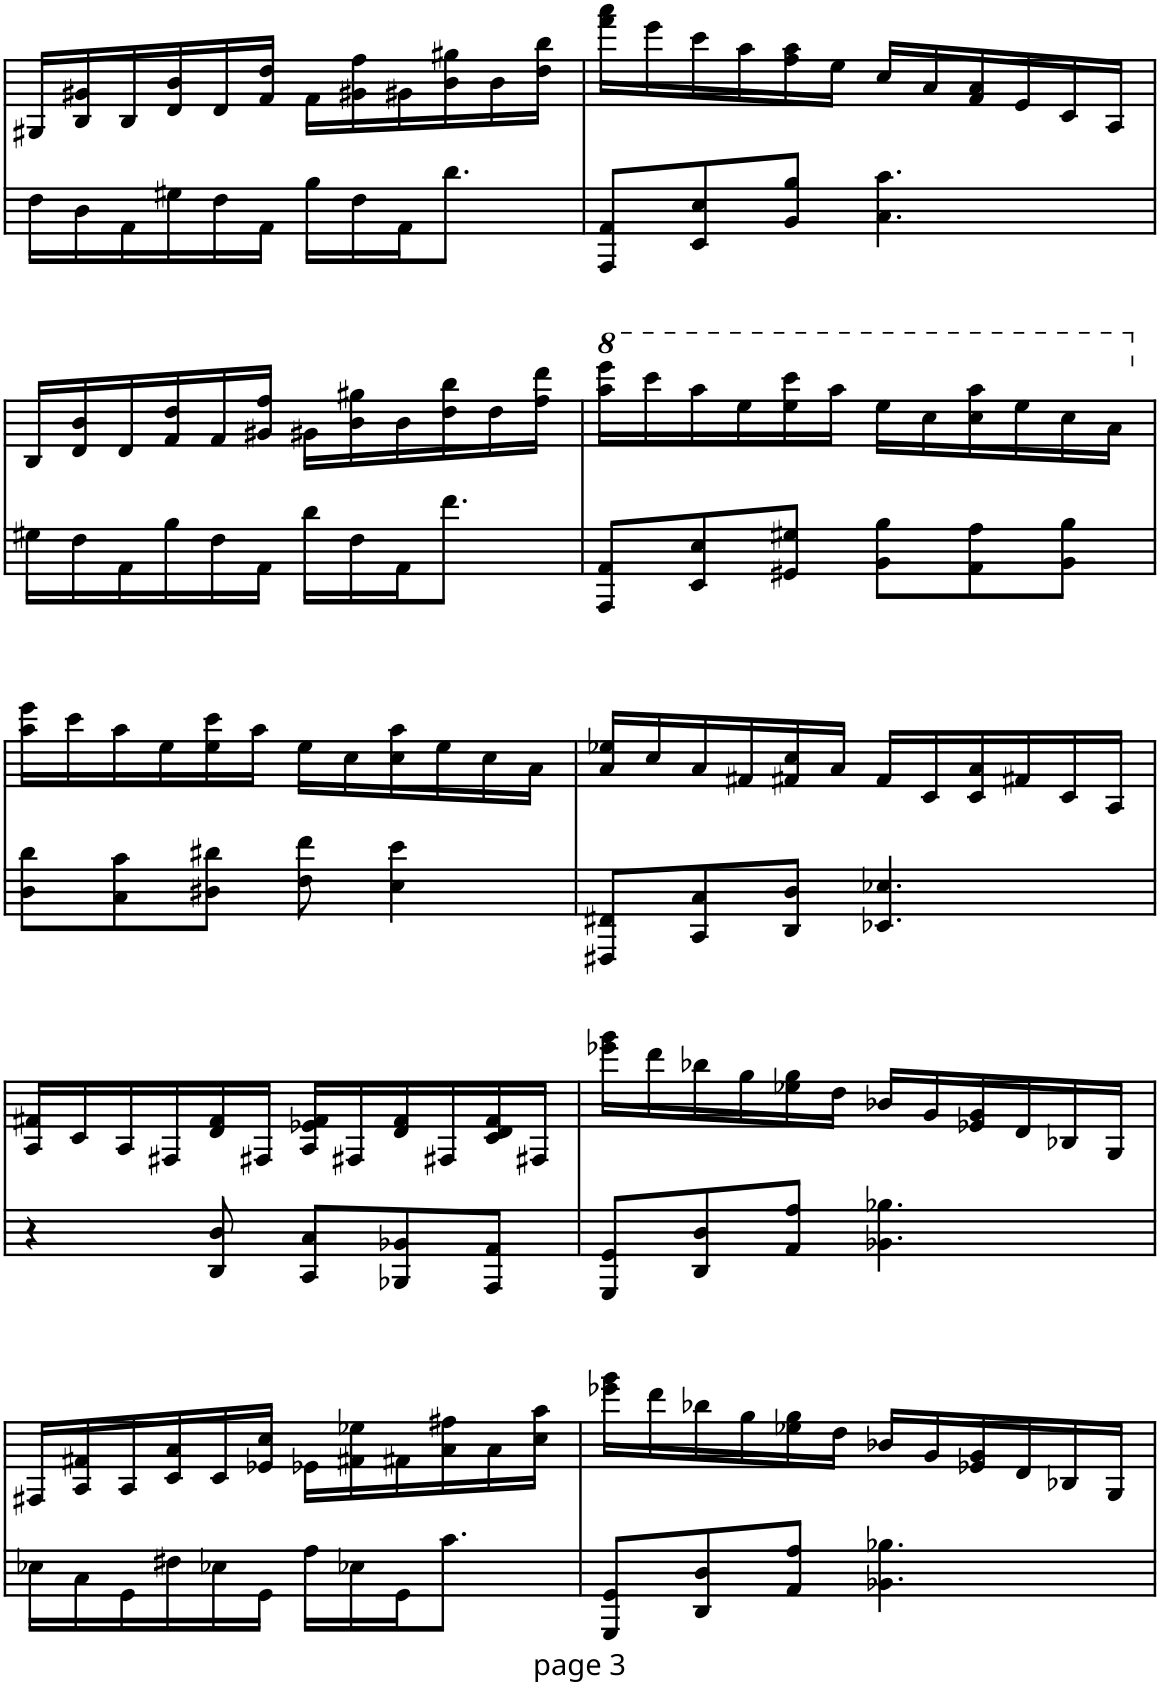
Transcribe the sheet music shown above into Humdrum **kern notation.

**kern	**kern
*part1	*part1
*staff2	*staff1
*I"Piano	*
*I'Pno.	*
!!LO:PB:g=z
*clefF4	*clefG2
*k[]	*k[]
*M6/8	*M6/8
=47	=47
16F\LL	16G#X/LL
16D\	16B/ 16g#X/
16AA\	16B/
16G#X\	16d/ 16b/
16F\	16d/
16AA\JJ	16f/ 16dd/JJ
16B\LL	16f\LL
16F\	16g#X\ 16ff\
16AA\J	16g#X\
8.d\J	16b\ 16gg#X\
.	16b\
.	16dd\ 16bb\JJ
=48	=48
8AAA/ 8AA/L	16fff\ 16aaa\LL
.	16eee\
8EE/ 8E/	16ccc\
.	16aa\
8BB/ 8B/J	16ff\ 16aa\
.	16ee\JJ
4.C\ 4.c\	16cc/LL
.	16a/
.	16f/ 16a/
.	16e/
.	16c/
.	16A/JJ
!!LO:LB:g=z
=49	=49
16G#X\LL	16B/LL
16F\	16d/ 16b/
16AA\	16d/
16B\	16f/ 16dd/
16F\	16f/
16AA\JJ	16g#X/ 16ff/JJ
16d\LL	16g#X\LL
16F\	16b\ 16gg#X\
16AA\J	16b\
8.f\J	16dd\ 16bb\
.	16dd\
.	16ff\ 16ddd\JJ
=50	=50
*	*8va
8AAA/ 8AA/L	16aaa\ 16eeee\LL
.	16cccc\
8EE/ 8E/	16aaa\
.	16eee\
8GG#X/ 8G#X/J	16eee\ 16cccc\
.	16aaa\JJ
8BB\ 8B\L	16eee\LL
.	16ccc\
8AA\ 8A\	16ccc\ 16aaa\
.	16eee\
8BB\ 8B\J	16ccc\
.	16aa\JJ
!!LO:LB:g=z
=51	=51
*	*X8va
8D\ 8d\L	16aa\ 16eee\LL
.	16ccc\
8C\ 8c\	16aa\
.	16ee\
8D#X\ 8d#X\J	16ee\ 16ccc\
.	16aa\JJ
8F\ 8f\	16ee\LL
.	16cc\
4E\ 4e\	16cc\ 16aa\
.	16ee\
.	16cc\
.	16a\JJ
=52	=52
8FFF#X/ 8FF#X/L	16a/ 16ee-X/LL
.	16cc/
8CC/ 8C/	16a/
.	16f#X/
8DD/ 8D/J	16f#X/ 16cc/
.	16a/JJ
4.EE-X/ 4.E-X/	16f#/LL
.	16c/
.	16c/ 16a/
.	16f#X/
.	16c/
.	16A/JJ
!!LO:LB:g=z
=53	=53
4r	16A/ 16f#X/LL
.	16c/
.	16A/
.	16F#X/
8DD/ 8D/	16d/ 16f#/
.	16F#X/JJ
8CC/ 8C/L	16A/ 16e-X/ 16f#/LL
.	16F#X/
8BBB-X/ 8BB-X/	16d/ 16f#/
.	16F#X/
8AAA/ 8AA/J	16c/ 16d/ 16f#/
.	16F#X/JJ
=54	=54
8GGG/ 8GG/L	16eee-X\ 16ggg\LL
.	16ddd\
8DD/ 8D/	16bb-X\
.	16gg\
8AA/ 8A/J	16ee-X\ 16gg\
.	16dd\JJ
4.BB-X\ 4.B-X\	16b-X/LL
.	16g/
.	16e-X/ 16g/
.	16d/
.	16B-X/
.	16G/JJ
!!LO:LB:g=z
=55	=55
16E-X\LL	16F#X/LL
16C\	16A/ 16f#X/
16GG\	16A/
16F#X\	16c/ 16a/
16E-X\	16c/
16GG\JJ	16e-X/ 16cc/JJ
16A\LL	16e-X\LL
16E-X\	16f#X\ 16ee-X\
16GG\J	16f#X\
8.c\J	16a\ 16ff#X\
.	16a\
.	16cc\ 16aa\JJ
=56	=56
8GGG/ 8GG/L	16eee-X\ 16ggg\LL
.	16ddd\
8DD/ 8D/	16bb-X\
.	16gg\
8AA/ 8A/J	16ee-X\ 16gg\
.	16dd\JJ
4.BB-X\ 4.B-X\	16b-X/LL
.	16g/
.	16e-X/ 16g/
.	16d/
.	16B-X/
.	16G/JJ
=	=
*-	*-
